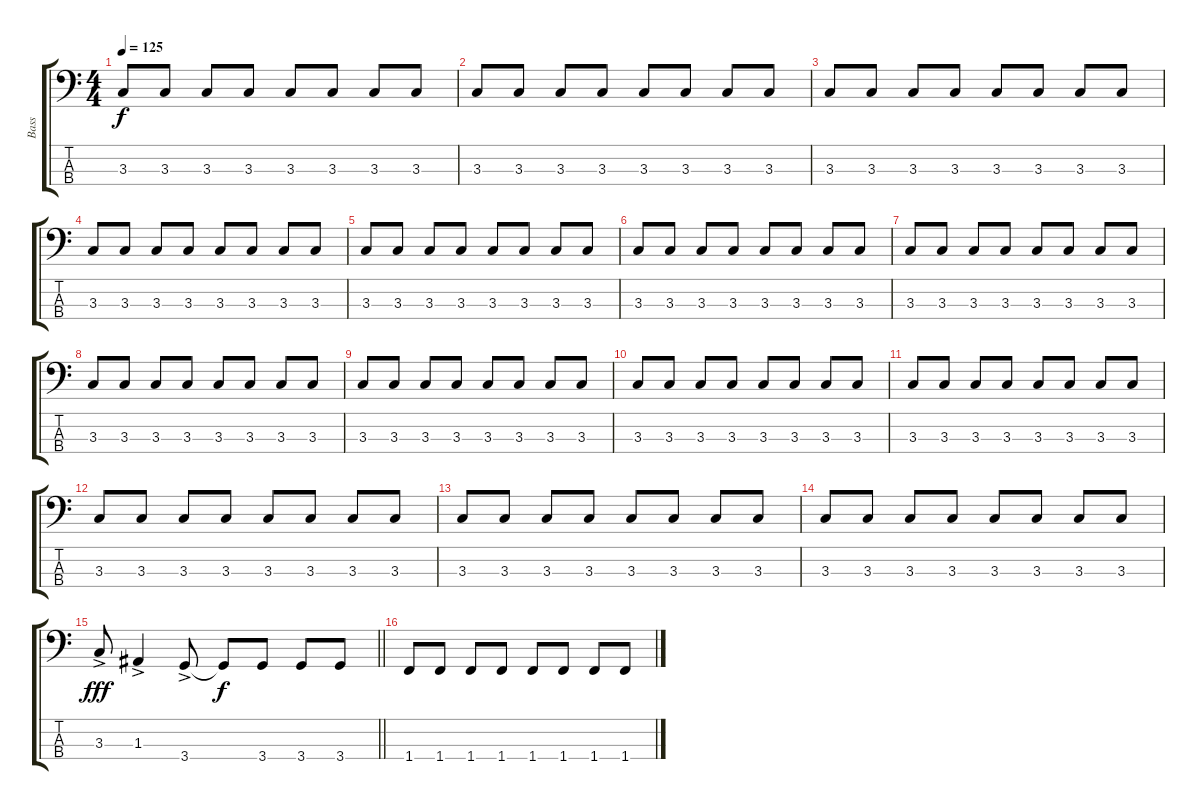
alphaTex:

\track ("Bass" "Bass") {instrument electricbasspick}
\staff {score tabs}
\tuning (G2 D2 A1 E1) {hide}
\ts (4 4)
\tempo 125
\clef f4
\ks c
3.3.8{dy f} 3.3.8 3.3.8 3.3.8 3.3.8 3.3.8 3.3.8 3.3.8 |
3.3.8 3.3.8 3.3.8 3.3.8 3.3.8 3.3.8 3.3.8 3.3.8 |
3.3.8 3.3.8 3.3.8 3.3.8 3.3.8 3.3.8 3.3.8 3.3.8 |
3.3.8 3.3.8 3.3.8 3.3.8 3.3.8 3.3.8 3.3.8 3.3.8 |
3.3.8 3.3.8 3.3.8 3.3.8 3.3.8 3.3.8 3.3.8 3.3.8 |
3.3.8 3.3.8 3.3.8 3.3.8 3.3.8 3.3.8 3.3.8 3.3.8 |
3.3.8 3.3.8 3.3.8 3.3.8 3.3.8 3.3.8 3.3.8 3.3.8 |
3.3.8 3.3.8 3.3.8 3.3.8 3.3.8 3.3.8 3.3.8 3.3.8 |
3.3.8 3.3.8 3.3.8 3.3.8 3.3.8 3.3.8 3.3.8 3.3.8 |
3.3.8 3.3.8 3.3.8 3.3.8 3.3.8 3.3.8 3.3.8 3.3.8 |
3.3.8 3.3.8 3.3.8 3.3.8 3.3.8 3.3.8 3.3.8 3.3.8 |
3.3.8 3.3.8 3.3.8 3.3.8 3.3.8 3.3.8 3.3.8 3.3.8 |
3.3.8 3.3.8 3.3.8 3.3.8 3.3.8 3.3.8 3.3.8 3.3.8 |
3.3.8 3.3.8 3.3.8 3.3.8 3.3.8 3.3.8 3.3.8 3.3.8 |
\barLineRight lightlight
3.3{ac}.8{dy fff} 1.3{ac}.4 3.4{ac}.8 3.4{t}.8{dy f} 3.4.8 3.4.8 3.4.8 |
1.4.8 1.4.8 1.4.8 1.4.8 1.4.8 1.4.8 1.4.8 1.4.8
